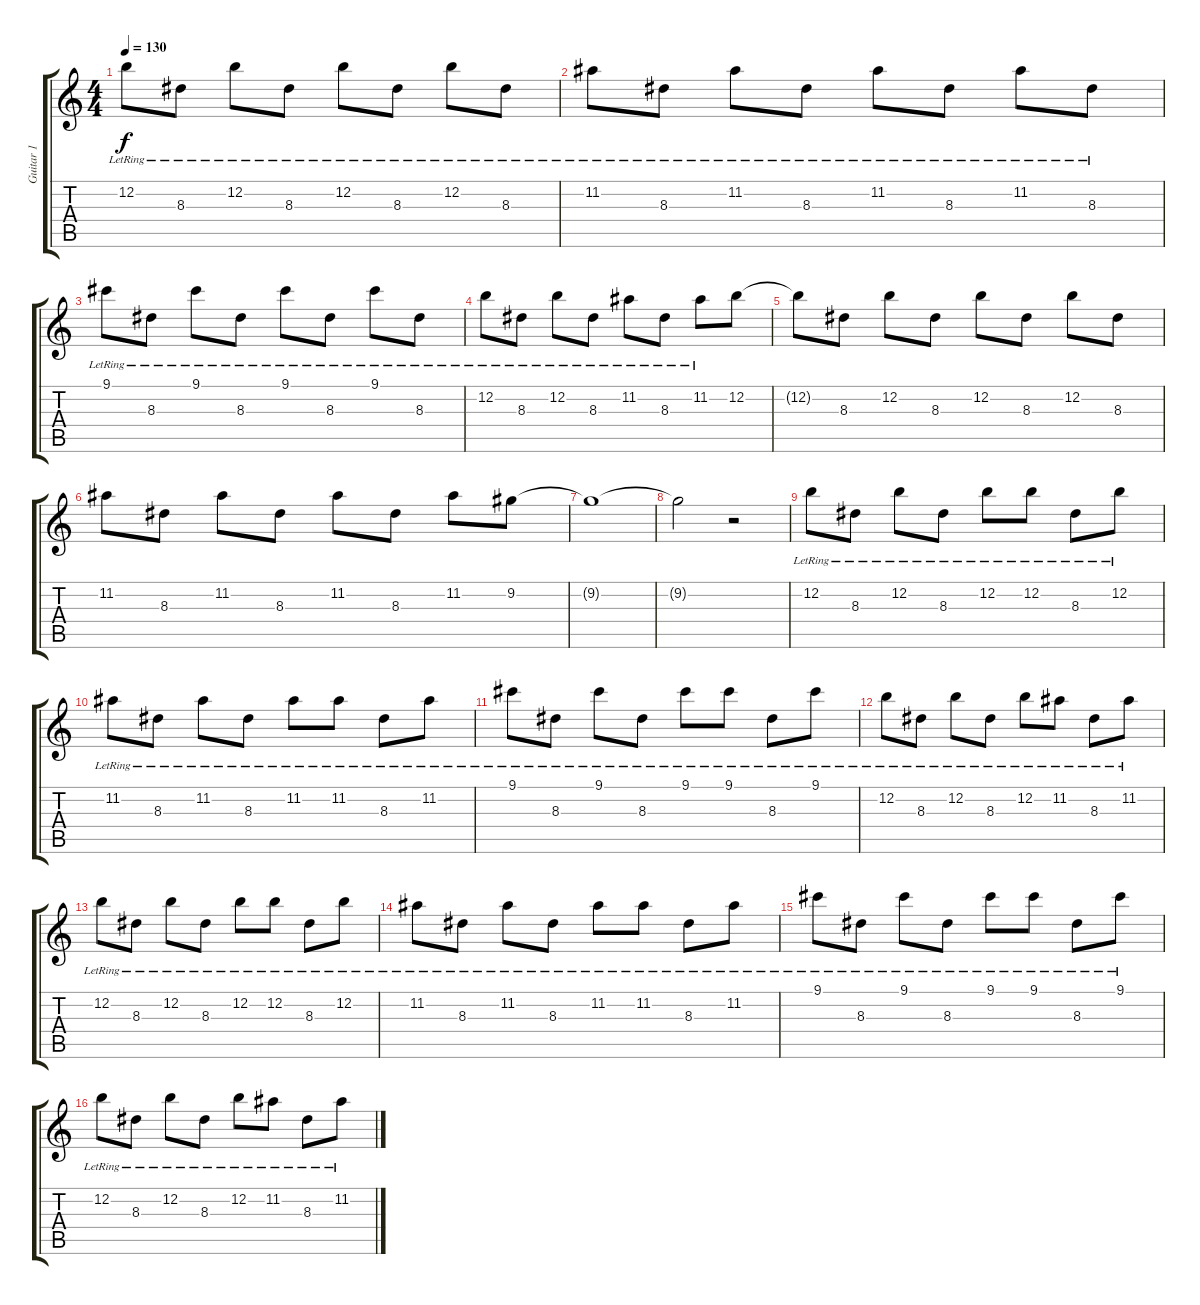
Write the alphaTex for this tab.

\track ("Guitar 1" "Guitar 1") {instrument electricguitarclean}
\staff {score tabs}
\tuning (E4 B3 G3 D3 A2 D2) {hide}
\ts (4 4)
\tempo 130
\clef g2
\ks c
12.2{lr}.8{dy f balance 8 instrument electricguitarclean} 8.3{lr}.8 12.2{lr}.8 8.3{lr}.8 12.2{lr}.8 8.3{lr}.8 12.2{lr}.8 8.3{lr}.8 |
11.2{lr}.8 8.3{lr}.8 11.2{lr}.8 8.3{lr}.8 11.2{lr}.8 8.3{lr}.8 11.2{lr}.8 8.3{lr}.8 |
9.1{lr}.8 8.3{lr}.8 9.1{lr}.8 8.3{lr}.8 9.1{lr}.8 8.3{lr}.8 9.1{lr}.8 8.3{lr}.8 |
12.2{lr}.8 8.3{lr}.8 12.2{lr}.8 8.3{lr}.8 11.2{lr}.8{balance 16 instrument overdrivenguitar} 8.3{lr}.8 11.2{lr}.8 12.2.8 |
12.2{t}.8 8.3.8 12.2.8 8.3.8 12.2.8 8.3.8 12.2.8 8.3.8 |
11.2.8 8.3.8 11.2.8 8.3.8 11.2.8 8.3.8 11.2.8 9.2.8{volume 0} |
9.2{t}.1 |
9.2{t}.2 r.2 |
12.2{lr}.8{volume 13 balance 8 instrument electricguitarclean} 8.3{lr}.8 12.2{lr}.8 8.3{lr}.8 12.2{lr}.8 12.2{lr}.8 8.3{lr}.8 12.2{lr}.8 |
11.2{lr}.8 8.3{lr}.8 11.2{lr}.8 8.3{lr}.8 11.2{lr}.8 11.2{lr}.8 8.3{lr}.8 11.2{lr}.8 |
9.1{lr}.8 8.3{lr}.8 9.1{lr}.8 8.3{lr}.8 9.1{lr}.8 9.1{lr}.8 8.3{lr}.8 9.1{lr}.8 |
12.2{lr}.8 8.3{lr}.8 12.2{lr}.8 8.3{lr}.8 12.2{lr}.8 11.2{lr}.8 8.3{lr}.8 11.2{lr}.8 |
12.2{lr}.8 8.3{lr}.8 12.2{lr}.8 8.3{lr}.8 12.2{lr}.8 12.2{lr}.8 8.3{lr}.8 12.2{lr}.8 |
11.2{lr}.8 8.3{lr}.8 11.2{lr}.8 8.3{lr}.8 11.2{lr}.8 11.2{lr}.8 8.3{lr}.8 11.2{lr}.8 |
9.1{lr}.8 8.3{lr}.8 9.1{lr}.8 8.3{lr}.8 9.1{lr}.8 9.1{lr}.8 8.3{lr}.8 9.1{lr}.8 |
12.2{lr}.8 8.3{lr}.8 12.2{lr}.8 8.3{lr}.8 12.2{lr}.8 11.2{lr}.8 8.3{lr}.8 11.2{lr}.8
